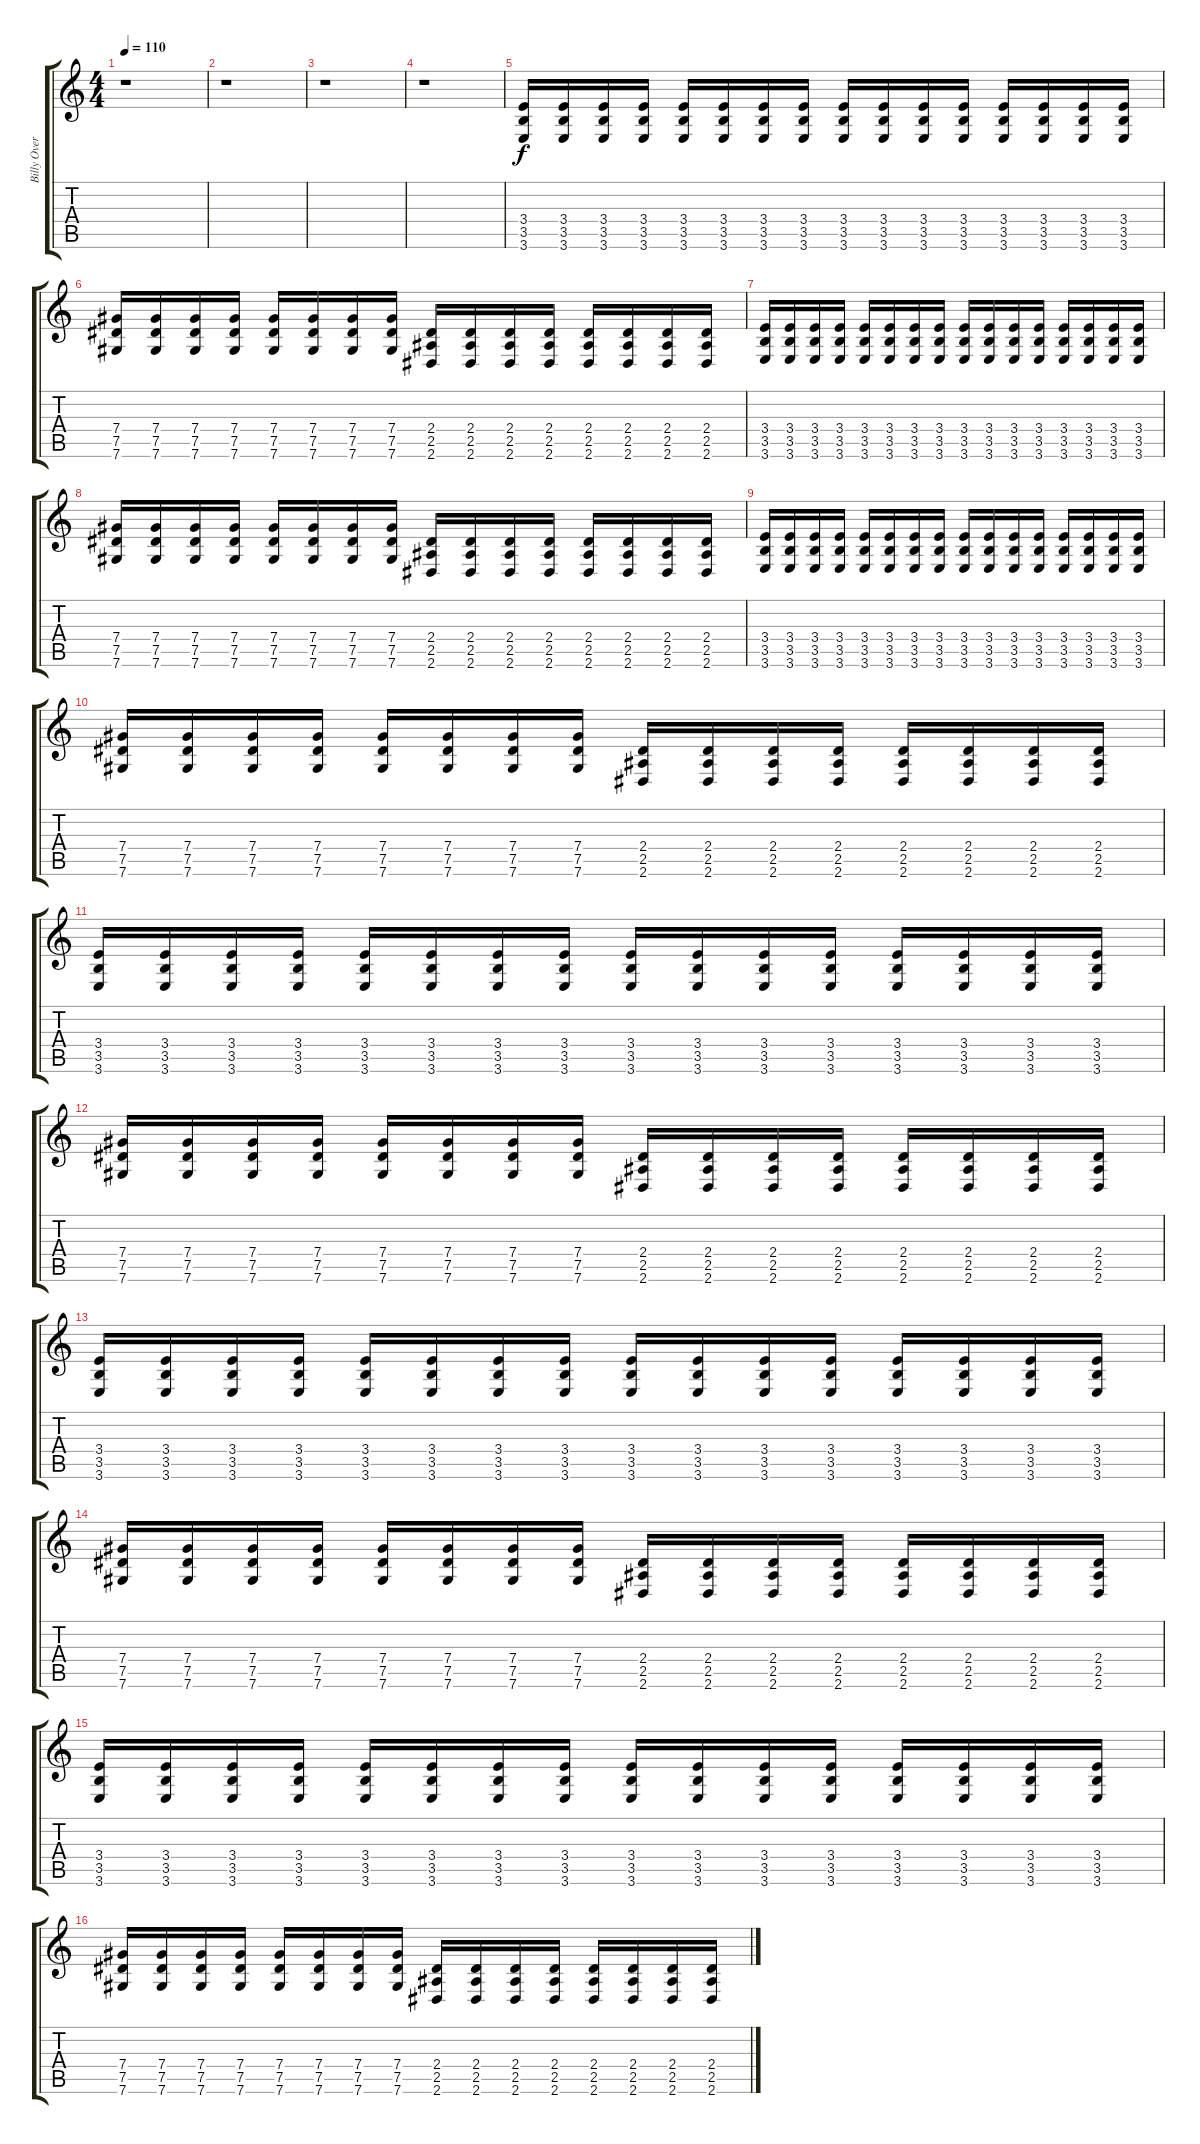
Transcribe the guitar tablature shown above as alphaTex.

\track ("Billy Overdubs" "Billy Over") {instrument distortionguitar}
\staff {score tabs}
\tuning (Eb4 Bb3 Gb3 Db3 Ab2 Db2) {hide}
\ts (4 4)
\tempo 110
\clef g2
\ks c
r.1{dy f instrument distortionguitar} |
r.1 |
r.1 |
r.1 |
(3.4 3.5 3.6).16 (3.4 3.5 3.6).16 (3.4 3.5 3.6).16 (3.4 3.5 3.6).16 (3.4 3.5 3.6).16 (3.4 3.5 3.6).16 (3.4 3.5 3.6).16 (3.4 3.5 3.6).16 (3.4 3.5 3.6).16 (3.4 3.5 3.6).16 (3.4 3.5 3.6).16 (3.4 3.5 3.6).16 (3.4 3.5 3.6).16 (3.4 3.5 3.6).16 (3.4 3.5 3.6).16 (3.4 3.5 3.6).16 |
(7.4 7.5 7.6).16 (7.4 7.5 7.6).16 (7.4 7.5 7.6).16 (7.4 7.5 7.6).16 (7.4 7.5 7.6).16 (7.4 7.5 7.6).16 (7.4 7.5 7.6).16 (7.4 7.5 7.6).16 (2.4 2.5 2.6).16 (2.4 2.5 2.6).16 (2.4 2.5 2.6).16 (2.4 2.5 2.6).16 (2.4 2.5 2.6).16 (2.4 2.5 2.6).16 (2.4 2.5 2.6).16 (2.4 2.5 2.6).16 |
(3.4 3.5 3.6).16 (3.4 3.5 3.6).16 (3.4 3.5 3.6).16 (3.4 3.5 3.6).16 (3.4 3.5 3.6).16 (3.4 3.5 3.6).16 (3.4 3.5 3.6).16 (3.4 3.5 3.6).16 (3.4 3.5 3.6).16 (3.4 3.5 3.6).16 (3.4 3.5 3.6).16 (3.4 3.5 3.6).16 (3.4 3.5 3.6).16 (3.4 3.5 3.6).16 (3.4 3.5 3.6).16 (3.4 3.5 3.6).16 |
(7.4 7.5 7.6).16 (7.4 7.5 7.6).16 (7.4 7.5 7.6).16 (7.4 7.5 7.6).16 (7.4 7.5 7.6).16 (7.4 7.5 7.6).16 (7.4 7.5 7.6).16 (7.4 7.5 7.6).16 (2.4 2.5 2.6).16 (2.4 2.5 2.6).16 (2.4 2.5 2.6).16 (2.4 2.5 2.6).16 (2.4 2.5 2.6).16 (2.4 2.5 2.6).16 (2.4 2.5 2.6).16 (2.4 2.5 2.6).16 |
(3.4 3.5 3.6).16 (3.4 3.5 3.6).16 (3.4 3.5 3.6).16 (3.4 3.5 3.6).16 (3.4 3.5 3.6).16 (3.4 3.5 3.6).16 (3.4 3.5 3.6).16 (3.4 3.5 3.6).16 (3.4 3.5 3.6).16 (3.4 3.5 3.6).16 (3.4 3.5 3.6).16 (3.4 3.5 3.6).16 (3.4 3.5 3.6).16 (3.4 3.5 3.6).16 (3.4 3.5 3.6).16 (3.4 3.5 3.6).16 |
(7.4 7.5 7.6).16 (7.4 7.5 7.6).16 (7.4 7.5 7.6).16 (7.4 7.5 7.6).16 (7.4 7.5 7.6).16 (7.4 7.5 7.6).16 (7.4 7.5 7.6).16 (7.4 7.5 7.6).16 (2.4 2.5 2.6).16 (2.4 2.5 2.6).16 (2.4 2.5 2.6).16 (2.4 2.5 2.6).16 (2.4 2.5 2.6).16 (2.4 2.5 2.6).16 (2.4 2.5 2.6).16 (2.4 2.5 2.6).16 |
(3.4 3.5 3.6).16 (3.4 3.5 3.6).16 (3.4 3.5 3.6).16 (3.4 3.5 3.6).16 (3.4 3.5 3.6).16 (3.4 3.5 3.6).16 (3.4 3.5 3.6).16 (3.4 3.5 3.6).16 (3.4 3.5 3.6).16 (3.4 3.5 3.6).16 (3.4 3.5 3.6).16 (3.4 3.5 3.6).16 (3.4 3.5 3.6).16 (3.4 3.5 3.6).16 (3.4 3.5 3.6).16 (3.4 3.5 3.6).16 |
(7.4 7.5 7.6).16 (7.4 7.5 7.6).16 (7.4 7.5 7.6).16 (7.4 7.5 7.6).16 (7.4 7.5 7.6).16 (7.4 7.5 7.6).16 (7.4 7.5 7.6).16 (7.4 7.5 7.6).16 (2.4 2.5 2.6).16 (2.4 2.5 2.6).16 (2.4 2.5 2.6).16 (2.4 2.5 2.6).16 (2.4 2.5 2.6).16 (2.4 2.5 2.6).16 (2.4 2.5 2.6).16 (2.4 2.5 2.6).16 |
(3.4 3.5 3.6).16 (3.4 3.5 3.6).16 (3.4 3.5 3.6).16 (3.4 3.5 3.6).16 (3.4 3.5 3.6).16 (3.4 3.5 3.6).16 (3.4 3.5 3.6).16 (3.4 3.5 3.6).16 (3.4 3.5 3.6).16 (3.4 3.5 3.6).16 (3.4 3.5 3.6).16 (3.4 3.5 3.6).16 (3.4 3.5 3.6).16 (3.4 3.5 3.6).16 (3.4 3.5 3.6).16 (3.4 3.5 3.6).16 |
(7.4 7.5 7.6).16 (7.4 7.5 7.6).16 (7.4 7.5 7.6).16 (7.4 7.5 7.6).16 (7.4 7.5 7.6).16 (7.4 7.5 7.6).16 (7.4 7.5 7.6).16 (7.4 7.5 7.6).16 (2.4 2.5 2.6).16 (2.4 2.5 2.6).16 (2.4 2.5 2.6).16 (2.4 2.5 2.6).16 (2.4 2.5 2.6).16 (2.4 2.5 2.6).16 (2.4 2.5 2.6).16 (2.4 2.5 2.6).16 |
(3.4 3.5 3.6).16 (3.4 3.5 3.6).16 (3.4 3.5 3.6).16 (3.4 3.5 3.6).16 (3.4 3.5 3.6).16 (3.4 3.5 3.6).16 (3.4 3.5 3.6).16 (3.4 3.5 3.6).16 (3.4 3.5 3.6).16 (3.4 3.5 3.6).16 (3.4 3.5 3.6).16 (3.4 3.5 3.6).16 (3.4 3.5 3.6).16 (3.4 3.5 3.6).16 (3.4 3.5 3.6).16 (3.4 3.5 3.6).16 |
(7.4 7.5 7.6).16 (7.4 7.5 7.6).16 (7.4 7.5 7.6).16 (7.4 7.5 7.6).16 (7.4 7.5 7.6).16 (7.4 7.5 7.6).16 (7.4 7.5 7.6).16 (7.4 7.5 7.6).16 (2.4 2.5 2.6).16 (2.4 2.5 2.6).16 (2.4 2.5 2.6).16 (2.4 2.5 2.6).16 (2.4 2.5 2.6).16 (2.4 2.5 2.6).16 (2.4 2.5 2.6).16 (2.4 2.5 2.6).16
